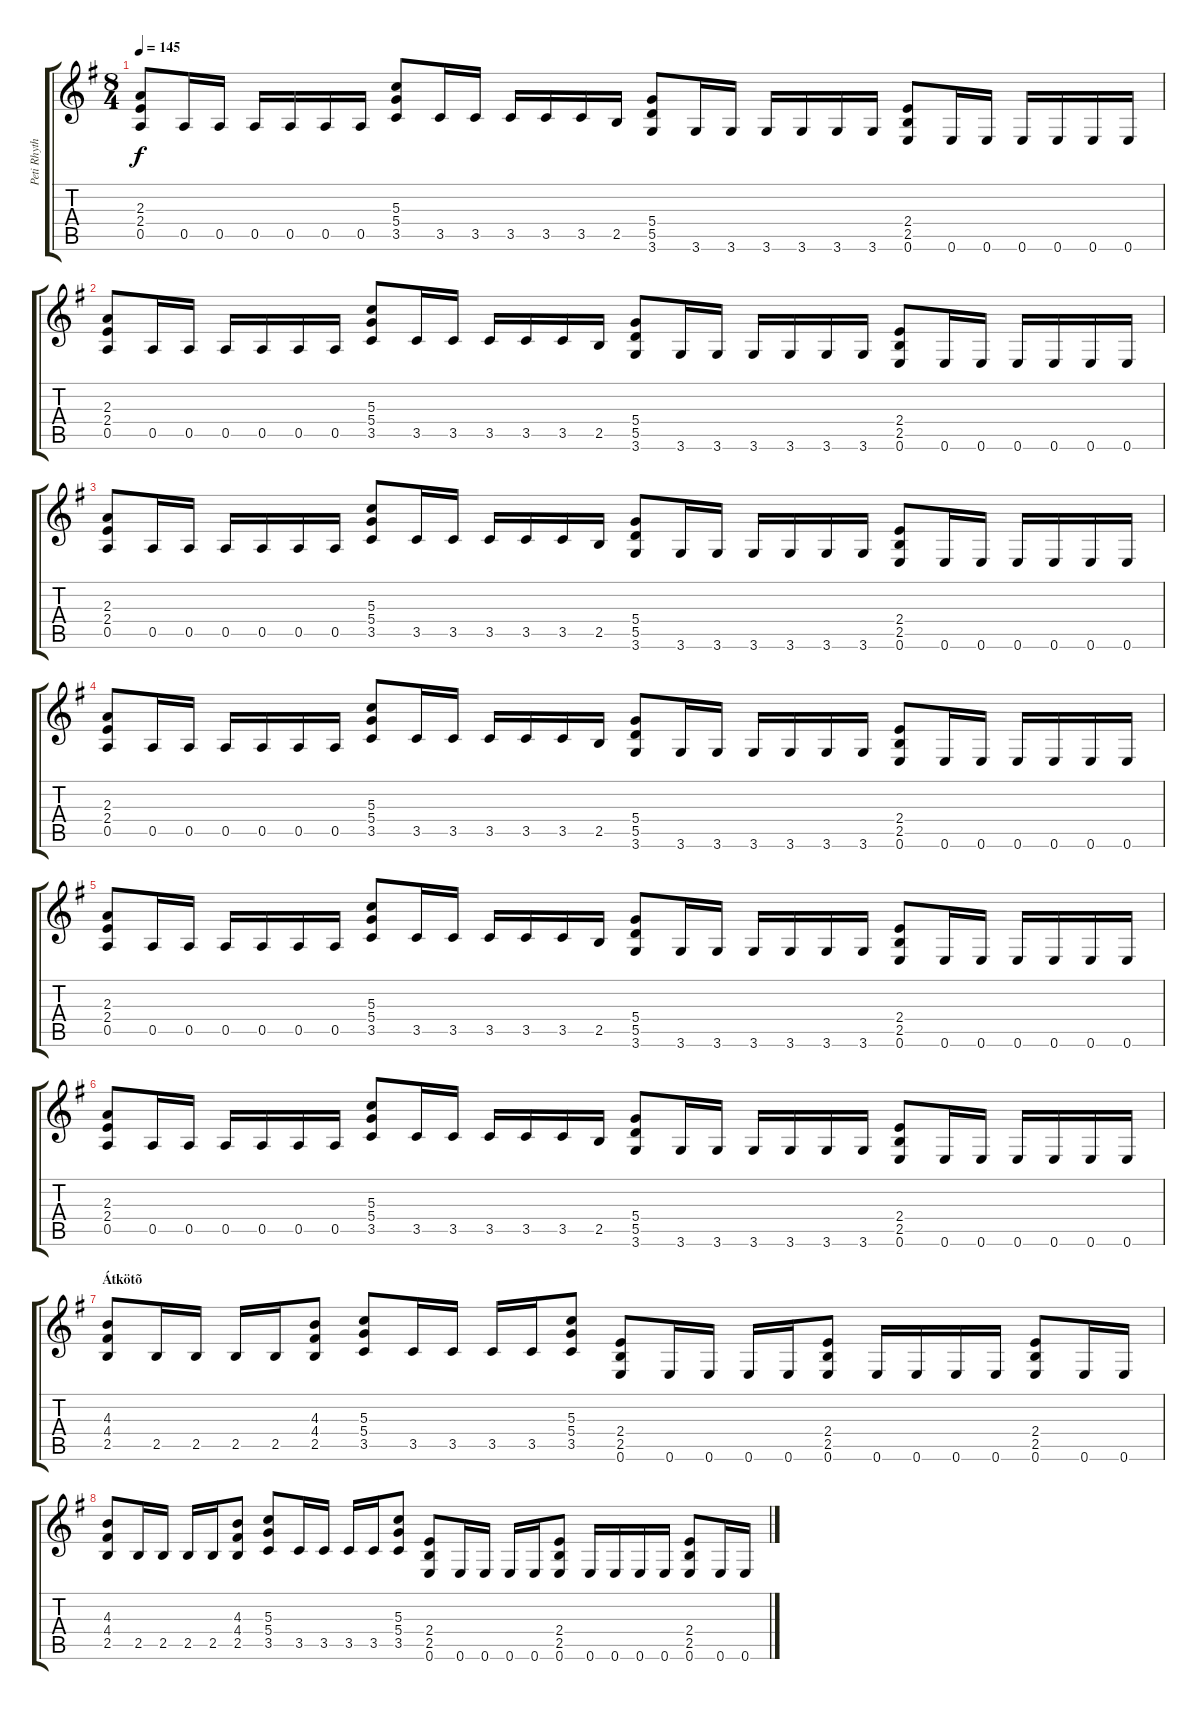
\track ("Peti Rhythm" "Peti Rhyth") {instrument distortionguitar}
\staff {score tabs}
\tuning (E4 B3 G3 D3 A2 E2) {hide}
\ts (8 4)
\tempo 145
\clef g2
\ks eminor
(2.3 2.4 0.5).8{dy f} 0.5.16 0.5.16 0.5.16 0.5.16 0.5.16 0.5.16 (5.3 5.4 3.5).8 3.5.16 3.5.16 3.5.16 3.5.16 3.5.16 2.5.16 (5.4 5.5 3.6).8 3.6.16 3.6.16 3.6.16 3.6.16 3.6.16 3.6.16 (2.4 2.5 0.6).8 0.6.16 0.6.16 0.6.16 0.6.16 0.6.16 0.6.16 |
(2.3 2.4 0.5).8 0.5.16 0.5.16 0.5.16 0.5.16 0.5.16 0.5.16 (5.3 5.4 3.5).8 3.5.16 3.5.16 3.5.16 3.5.16 3.5.16 2.5.16 (5.4 5.5 3.6).8 3.6.16 3.6.16 3.6.16 3.6.16 3.6.16 3.6.16 (2.4 2.5 0.6).8 0.6.16 0.6.16 0.6.16 0.6.16 0.6.16 0.6.16 |
(2.3 2.4 0.5).8 0.5.16 0.5.16 0.5.16 0.5.16 0.5.16 0.5.16 (5.3 5.4 3.5).8 3.5.16 3.5.16 3.5.16 3.5.16 3.5.16 2.5.16 (5.4 5.5 3.6).8 3.6.16 3.6.16 3.6.16 3.6.16 3.6.16 3.6.16 (2.4 2.5 0.6).8 0.6.16 0.6.16 0.6.16 0.6.16 0.6.16 0.6.16 |
(2.3 2.4 0.5).8 0.5.16 0.5.16 0.5.16 0.5.16 0.5.16 0.5.16 (5.3 5.4 3.5).8 3.5.16 3.5.16 3.5.16 3.5.16 3.5.16 2.5.16 (5.4 5.5 3.6).8 3.6.16 3.6.16 3.6.16 3.6.16 3.6.16 3.6.16 (2.4 2.5 0.6).8 0.6.16 0.6.16 0.6.16 0.6.16 0.6.16 0.6.16 |
(2.3 2.4 0.5).8 0.5.16 0.5.16 0.5.16 0.5.16 0.5.16 0.5.16 (5.3 5.4 3.5).8 3.5.16 3.5.16 3.5.16 3.5.16 3.5.16 2.5.16 (5.4 5.5 3.6).8 3.6.16 3.6.16 3.6.16 3.6.16 3.6.16 3.6.16 (2.4 2.5 0.6).8 0.6.16 0.6.16 0.6.16 0.6.16 0.6.16 0.6.16 |
(2.3 2.4 0.5).8 0.5.16 0.5.16 0.5.16 0.5.16 0.5.16 0.5.16 (5.3 5.4 3.5).8 3.5.16 3.5.16 3.5.16 3.5.16 3.5.16 2.5.16 (5.4 5.5 3.6).8 3.6.16 3.6.16 3.6.16 3.6.16 3.6.16 3.6.16 (2.4 2.5 0.6).8 0.6.16 0.6.16 0.6.16 0.6.16 0.6.16 0.6.16 |
\section ("" "Átkötõ")
(4.3 4.4 2.5).8 2.5.16 2.5.16 2.5.16 2.5.16 (4.3 4.4 2.5).8 (5.3 5.4 3.5).8 3.5.16 3.5.16 3.5.16 3.5.16 (5.3 5.4 3.5).8 (2.4 2.5 0.6).8 0.6.16 0.6.16 0.6.16 0.6.16 (2.4 2.5 0.6).8 0.6.16 0.6.16 0.6.16 0.6.16 (2.4 2.5 0.6).8 0.6.16 0.6.16 |
(4.3 4.4 2.5).8 2.5.16 2.5.16 2.5.16 2.5.16 (4.3 4.4 2.5).8 (5.3 5.4 3.5).8 3.5.16 3.5.16 3.5.16 3.5.16 (5.3 5.4 3.5).8 (2.4 2.5 0.6).8 0.6.16 0.6.16 0.6.16 0.6.16 (2.4 2.5 0.6).8 0.6.16 0.6.16 0.6.16 0.6.16 (2.4 2.5 0.6).8 0.6.16 0.6.16
